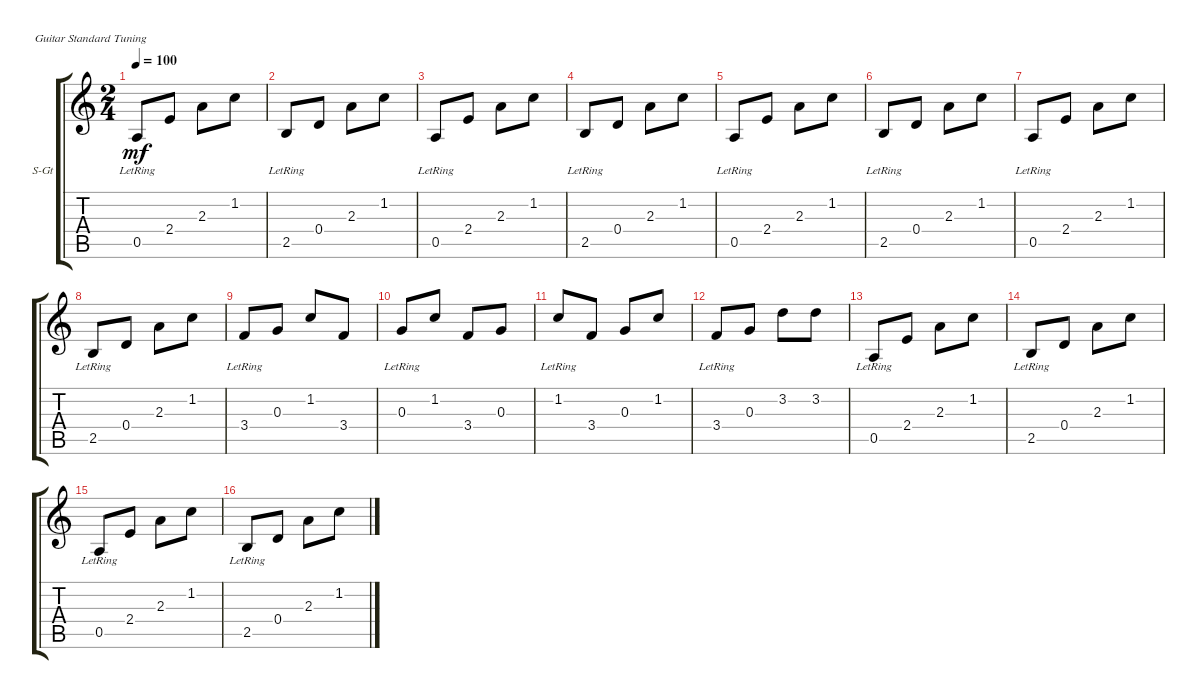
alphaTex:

\defaultSystemsLayout 4
\bracketExtendMode groupsimilarinstruments
\firstSystemTrackNameOrientation horizontal
\otherSystemsTrackNameOrientation horizontal
\track ("Steel Guitar" "S-Gt") {instrument acousticguitarsteel}
\staff {score tabs}
\tuning (E4 B3 G3 D3 A2 E2)
\ts (2 4)
\tempo 100
\clef g2
\ks c
0.5{lr}.8{dy mf} 2.4.8 2.3.8 1.2.8 |
2.5{lr}.8 0.4.8 2.3.8 1.2.8 |
0.5{lr}.8 2.4.8 2.3.8 1.2.8 |
2.5{lr}.8 0.4.8 2.3.8 1.2.8 |
0.5{lr}.8 2.4.8 2.3.8 1.2.8 |
2.5{lr}.8 0.4.8 2.3.8 1.2.8 |
0.5{lr}.8 2.4.8 2.3.8 1.2.8 |
2.5{lr}.8 0.4.8 2.3.8 1.2.8 |
3.4{lr}.8 0.3.8 1.2.8 3.4.8 |
0.3{lr}.8 1.2.8 3.4.8 0.3.8 |
1.2{lr}.8 3.4.8 0.3.8 1.2.8 |
3.4{lr}.8 0.3.8 3.2.8 3.2.8 |
0.5{lr}.8 2.4.8 2.3.8 1.2.8 |
2.5{lr}.8 0.4.8 2.3.8 1.2.8 |
0.5{lr}.8 2.4.8 2.3.8 1.2.8 |
2.5{lr}.8 0.4.8 2.3.8 1.2.8
